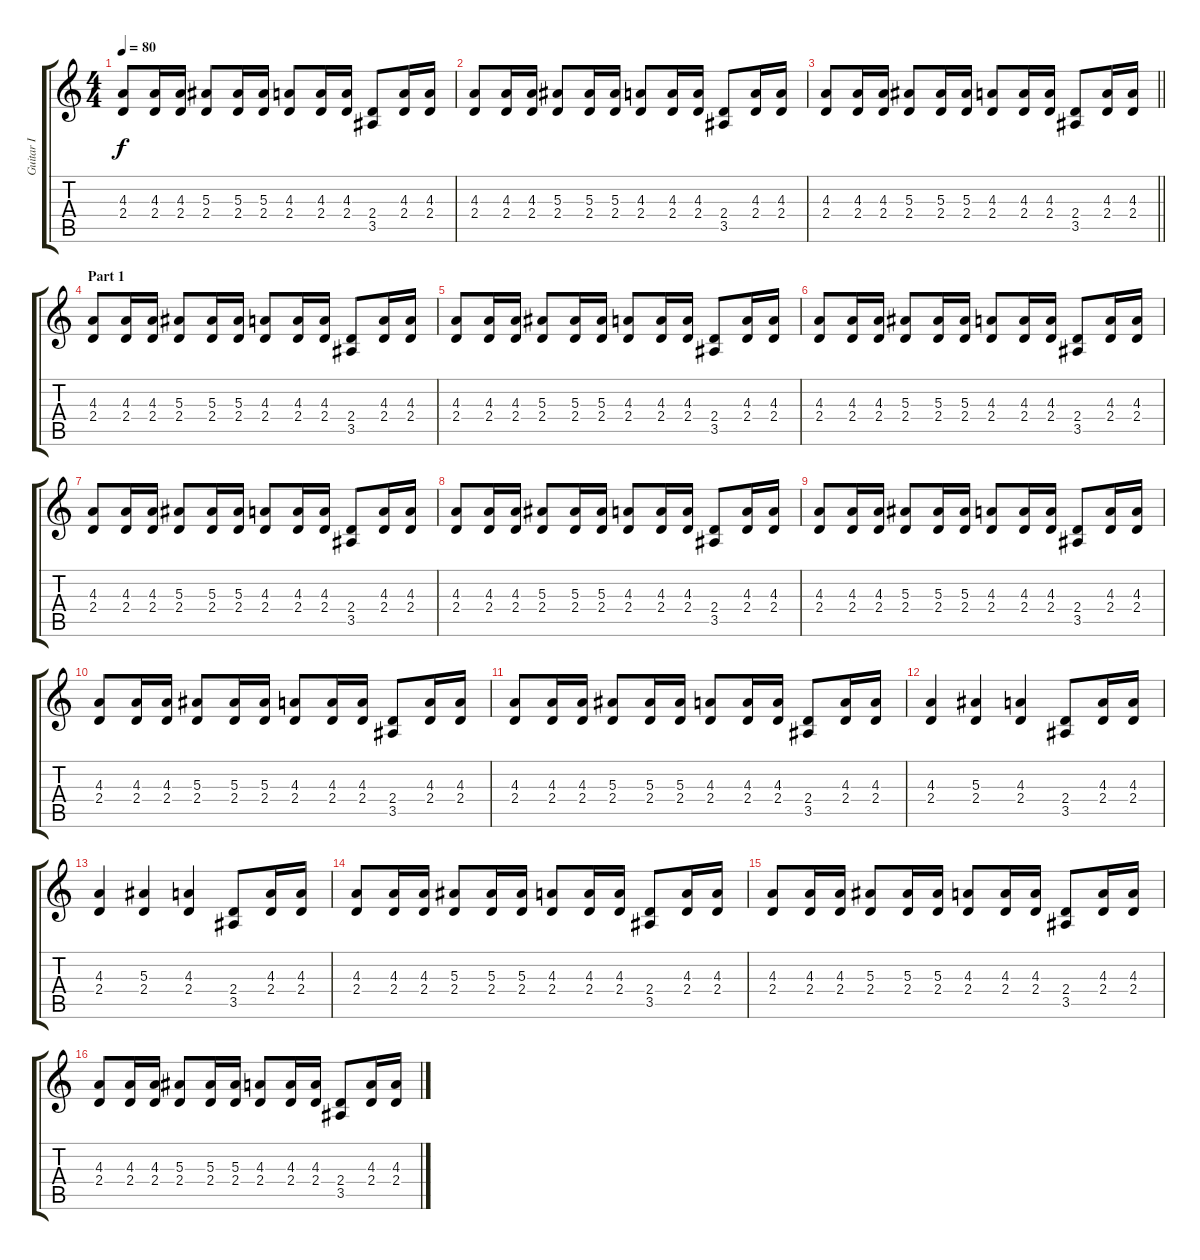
\track ("Guitar I" "Guitar I") {instrument distortionguitar}
\staff {score tabs}
\tuning (D4 A3 F3 C3 G2 D2) {hide}
\ts (4 4)
\tempo 80
\clef g2
\ks c
(4.3 2.4).8{dy f instrument distortionguitar} (4.3 2.4).16 (4.3 2.4).16 (5.3 2.4).8 (5.3 2.4).16 (5.3 2.4).16 (4.3 2.4).8 (4.3 2.4).16 (4.3 2.4).16 (2.4 3.5).8 (4.3 2.4).16 (4.3 2.4).16 |
(4.3 2.4).8 (4.3 2.4).16 (4.3 2.4).16 (5.3 2.4).8 (5.3 2.4).16 (5.3 2.4).16 (4.3 2.4).8 (4.3 2.4).16 (4.3 2.4).16 (2.4 3.5).8 (4.3 2.4).16 (4.3 2.4).16 |
\barLineRight lightlight
(4.3 2.4).8 (4.3 2.4).16 (4.3 2.4).16 (5.3 2.4).8 (5.3 2.4).16 (5.3 2.4).16 (4.3 2.4).8 (4.3 2.4).16 (4.3 2.4).16 (2.4 3.5).8 (4.3 2.4).16 (4.3 2.4).16 |
\section ("" "Part 1")
(4.3 2.4).8 (4.3 2.4).16 (4.3 2.4).16 (5.3 2.4).8 (5.3 2.4).16 (5.3 2.4).16 (4.3 2.4).8 (4.3 2.4).16 (4.3 2.4).16 (2.4 3.5).8 (4.3 2.4).16 (4.3 2.4).16 |
(4.3 2.4).8 (4.3 2.4).16 (4.3 2.4).16 (5.3 2.4).8 (5.3 2.4).16 (5.3 2.4).16 (4.3 2.4).8 (4.3 2.4).16 (4.3 2.4).16 (2.4 3.5).8 (4.3 2.4).16 (4.3 2.4).16 |
(4.3 2.4).8 (4.3 2.4).16 (4.3 2.4).16 (5.3 2.4).8 (5.3 2.4).16 (5.3 2.4).16 (4.3 2.4).8 (4.3 2.4).16 (4.3 2.4).16 (2.4 3.5).8 (4.3 2.4).16 (4.3 2.4).16 |
(4.3 2.4).8 (4.3 2.4).16 (4.3 2.4).16 (5.3 2.4).8 (5.3 2.4).16 (5.3 2.4).16 (4.3 2.4).8 (4.3 2.4).16 (4.3 2.4).16 (2.4 3.5).8 (4.3 2.4).16 (4.3 2.4).16 |
(4.3 2.4).8 (4.3 2.4).16 (4.3 2.4).16 (5.3 2.4).8 (5.3 2.4).16 (5.3 2.4).16 (4.3 2.4).8 (4.3 2.4).16 (4.3 2.4).16 (2.4 3.5).8 (4.3 2.4).16 (4.3 2.4).16 |
(4.3 2.4).8 (4.3 2.4).16 (4.3 2.4).16 (5.3 2.4).8 (5.3 2.4).16 (5.3 2.4).16 (4.3 2.4).8 (4.3 2.4).16 (4.3 2.4).16 (2.4 3.5).8 (4.3 2.4).16 (4.3 2.4).16 |
(4.3 2.4).8 (4.3 2.4).16 (4.3 2.4).16 (5.3 2.4).8 (5.3 2.4).16 (5.3 2.4).16 (4.3 2.4).8 (4.3 2.4).16 (4.3 2.4).16 (2.4 3.5).8 (4.3 2.4).16 (4.3 2.4).16 |
(4.3 2.4).8 (4.3 2.4).16 (4.3 2.4).16 (5.3 2.4).8 (5.3 2.4).16 (5.3 2.4).16 (4.3 2.4).8 (4.3 2.4).16 (4.3 2.4).16 (2.4 3.5).8 (4.3 2.4).16 (4.3 2.4).16 |
(4.3 2.4).4 (5.3 2.4).4 (4.3 2.4).4 (2.4 3.5).8 (4.3 2.4).16 (4.3 2.4).16 |
(4.3 2.4).4 (5.3 2.4).4 (4.3 2.4).4 (2.4 3.5).8 (4.3 2.4).16 (4.3 2.4).16 |
(4.3 2.4).8 (4.3 2.4).16 (4.3 2.4).16 (5.3 2.4).8 (5.3 2.4).16 (5.3 2.4).16 (4.3 2.4).8 (4.3 2.4).16 (4.3 2.4).16 (2.4 3.5).8 (4.3 2.4).16 (4.3 2.4).16 |
(4.3 2.4).8 (4.3 2.4).16 (4.3 2.4).16 (5.3 2.4).8 (5.3 2.4).16 (5.3 2.4).16 (4.3 2.4).8 (4.3 2.4).16 (4.3 2.4).16 (2.4 3.5).8 (4.3 2.4).16 (4.3 2.4).16 |
(4.3 2.4).8 (4.3 2.4).16 (4.3 2.4).16 (5.3 2.4).8 (5.3 2.4).16 (5.3 2.4).16 (4.3 2.4).8 (4.3 2.4).16 (4.3 2.4).16 (2.4 3.5).8 (4.3 2.4).16 (4.3 2.4).16
